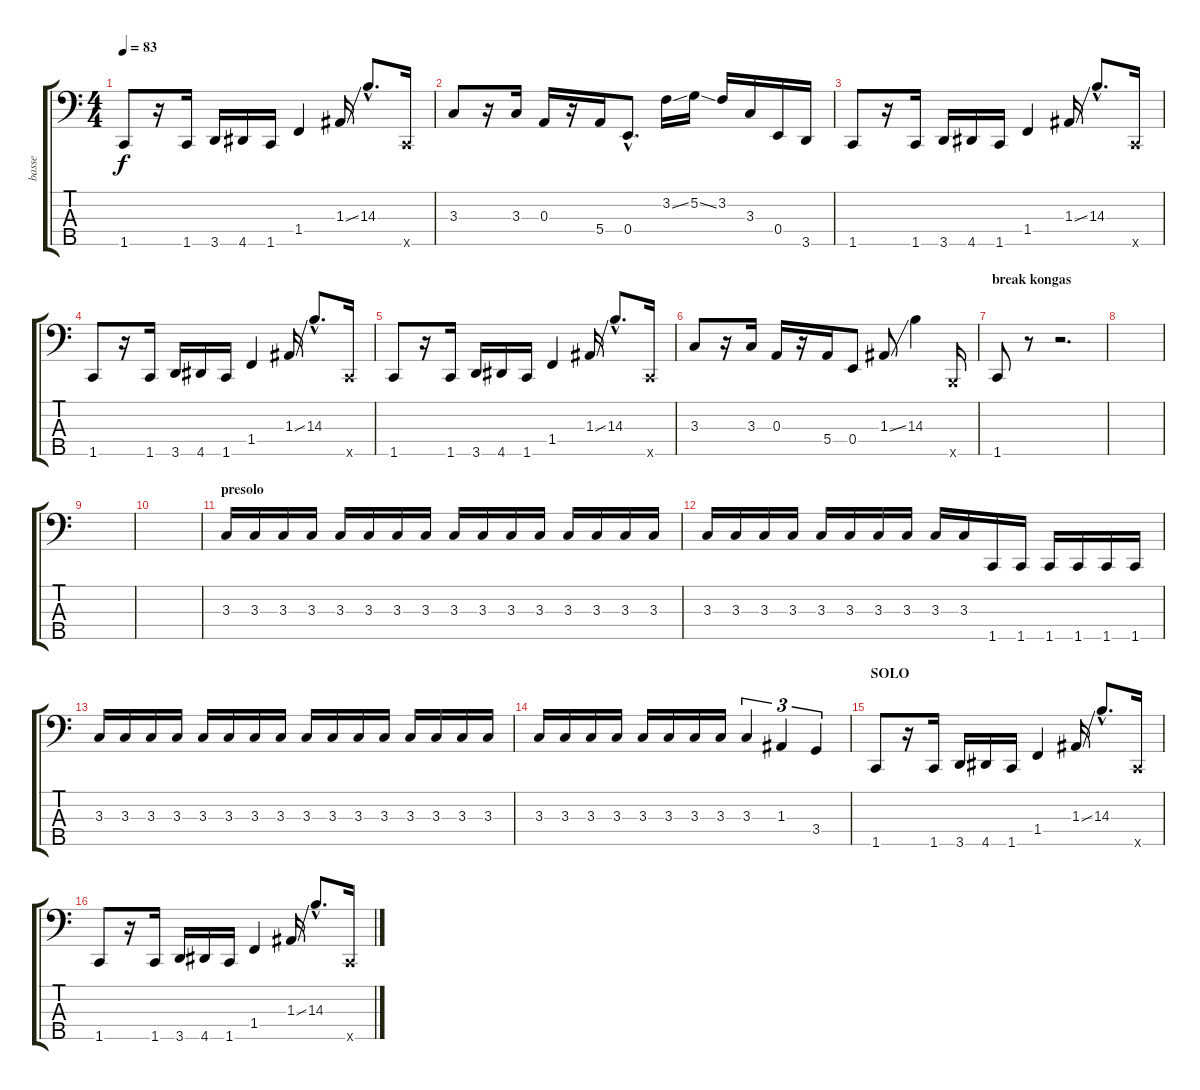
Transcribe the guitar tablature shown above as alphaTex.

\track ("basse" "basse") {instrument electricbassfinger}
\staff {score tabs}
\tuning (G2 D2 A1 E1 B0) {hide}
\ts (4 4)
\tempo 83
\clef f4
\ks c
1.5.8{dy f} r.16 1.5.16 3.5.16 4.5.16 1.5.16 1.4.4 1.3{ss}.16 14.3{hac}.8{d} 1.5{x}.16 |
3.3.8 r.16 3.3.16 0.3.16 r.16 5.4.16 0.4{hac}.8{d} 3.2{ss}.16 5.2{ss}.16 3.2.16 3.3.16 0.4.16 3.5.16 |
1.5.8 r.16 1.5.16 3.5.16 4.5.16 1.5.16 1.4.4 1.3{ss}.16 14.3{hac}.8{d} 1.5{x}.16 |
1.5.8 r.16 1.5.16 3.5.16 4.5.16 1.5.16 1.4.4 1.3{ss}.16 14.3{hac}.8{d} 1.5{x}.16 |
1.5.8 r.16 1.5.16 3.5.16 4.5.16 1.5.16 1.4.4 1.3{ss}.16 14.3{hac}.8{d} 1.5{x}.16 |
3.3.8 r.16 3.3.16 0.3.16 r.16 5.4.16 0.4.8 1.3{ss}.8 14.3.4 0.5{x}.16 |
\section ("" "break kongas")
1.5.8 r.8 r.2{d} |
|
|
|
\section ("" "presolo")
3.3.16 3.3.16 3.3.16 3.3.16 3.3.16 3.3.16 3.3.16 3.3.16 3.3.16 3.3.16 3.3.16 3.3.16 3.3.16 3.3.16 3.3.16 3.3.16 |
3.3.16 3.3.16 3.3.16 3.3.16 3.3.16 3.3.16 3.3.16 3.3.16 3.3.16 3.3.16 1.5.16 1.5.16 1.5.16 1.5.16 1.5.16 1.5.16 |
3.3.16 3.3.16 3.3.16 3.3.16 3.3.16 3.3.16 3.3.16 3.3.16 3.3.16 3.3.16 3.3.16 3.3.16 3.3.16 3.3.16 3.3.16 3.3.16 |
3.3.16 3.3.16 3.3.16 3.3.16 3.3.16 3.3.16 3.3.16 3.3.16 3.3.4{tu (3 2)} 1.3.4{tu (3 2)} 3.4.4{tu (3 2)} |
\section ("" "SOLO")
1.5.8 r.16 1.5.16 3.5.16 4.5.16 1.5.16 1.4.4 1.3{ss}.16 14.3{hac}.8{d} 1.5{x}.16 |
1.5.8 r.16 1.5.16 3.5.16 4.5.16 1.5.16 1.4.4 1.3{ss}.16 14.3{hac}.8{d} 1.5{x}.16
